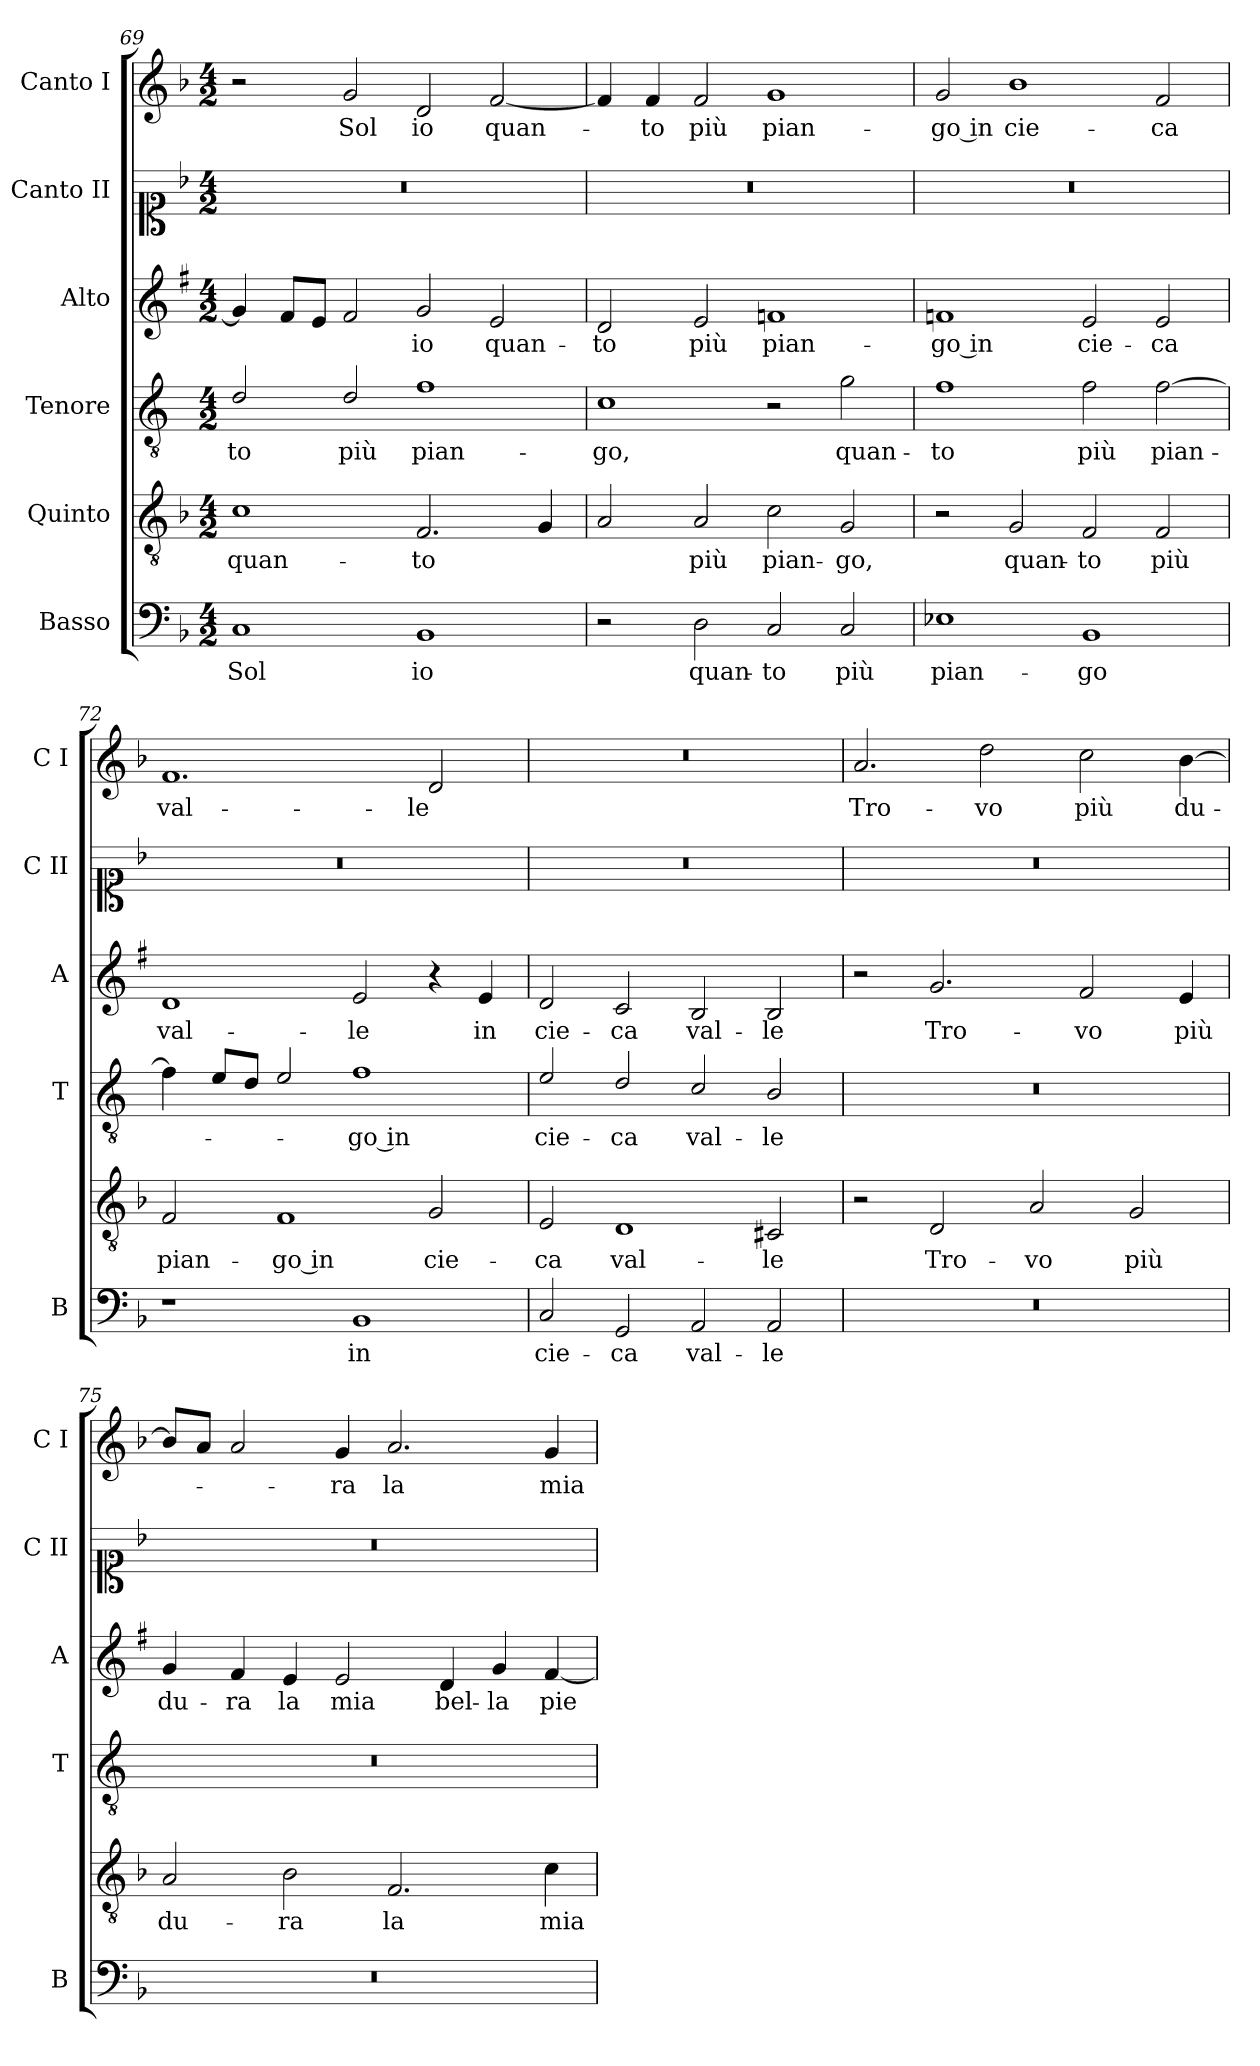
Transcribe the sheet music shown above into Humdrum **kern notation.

**kern	**text	**kern	**text	**kern	**text	**kern	**text	**kern	**kern	**text
*part6	*part6	*part5	*part5	*part4	*part4	*part3	*part3	*part2	*part1	*part1
*staff6	*staff6	*staff5	*staff5	*staff4	*staff4	*staff3	*staff3	*staff2	*staff1	*staff1
*I"Basso	*	*I"Quinto	*	*I"Tenore	*	*I"Alto	*	*I"Canto II	*I"Canto I	*
*I'B	*	*	*	*I'T	*	*I'A	*	*I'C II	*I'C I	*
*clefF4	*	*clefGv2	*	*clefGv2	*	*clefG2	*	*clefC1	*clefG2	*
*	*	*	*	*ITrd4c7	*	*ITrd1c2	*	*	*	*
*k[b-]	*	*k[b-]	*	*k[b-]	*	*k[b-]	*	*k[b-]	*k[b-]	*
*F:	*	*F:	*	*F:	*	*F:	*	*F:	*F:	*
*M4/2	*	*M4/2	*	*M4/2	*	*M4/2	*	*M4/2	*M4/2	*
=69	=69	=69	=69	=69	=69	=69	=69	=69	=69	=69
!	!LO:LY:b	!	!LO:LY:b	!	!LO:LY:b	!	!	!	!	!
1C	Sol	1c	quan-	2G/	-to	4f/]	.	0r	2r	.
.	.	.	.	.	.	8e/L	.	.	.	.
.	.	.	.	.	.	8d/J	.	.	.	.
!	!	!	!	!	!LO:LY:b	!	!	!	!	!LO:LY:b
.	.	.	.	2G/	più	2e/	.	.	2g/	Sol
!	!LO:LY:b	!	!LO:LY:b	!	!LO:LY:b	!	!LO:LY:b	!	!	!LO:LY:b
1BB-	io	2.F/	-to	1B-	pian-	2f/	io	.	2d/	io
!	!	!	!	!	!	!	!LO:LY:b	!	!	!LO:LY:b
.	.	.	.	.	.	2d/	quan-	.	[2f/	quan-
.	.	4G/	.	.	.	.	.	.	.	.
!!LO:LB:g=z
=70	=70	=70	=70	=70	=70	=70	=70	=70	=70	=70
!	!	!	!	!	!LO:LY:b	!	!LO:LY:b	!	!	!
2r	.	2A/	.	1F	-go,	2c/	-to	0r	4f/]	.
!	!	!	!	!	!	!	!	!	!	!LO:LY:b
.	.	.	.	.	.	.	.	.	4f/	-to
!	!LO:LY:b	!	!LO:LY:b	!	!	!	!LO:LY:b	!	!	!LO:LY:b
2D\	quan-	2A/	più	.	.	2d/	più	.	2f/	più
!	!LO:LY:b	!	!LO:LY:b	!	!	!	!LO:LY:b	!	!	!LO:LY:b
2C/	-to	2c\	pian-	2r	.	1e-X	pian-	.	1g	pian-
!	!LO:LY:b	!	!LO:LY:b	!	!LO:LY:b	!	!	!	!	!
2C/	più	2G/	-go,	2c\	quan-	.	.	.	.	.
=71	=71	=71	=71	=71	=71	=71	=71	=71	=71	=71
!	!LO:LY:b	!	!	!	!LO:LY:b	!	!LO:LY:b	!	!	!LO:LY:b
1E-X	pian-	2r	.	1B-	-to	1e-X	-go in	0r	2g/	-go in
!	!	!	!LO:LY:b	!	!	!	!	!	!	!LO:LY:b
.	.	2G/	quan-	.	.	.	.	.	1b-	cie-
!	!LO:LY:b	!	!LO:LY:b	!	!LO:LY:b	!	!LO:LY:b	!	!	!
1BB-	-go	2F/	-to	2B-\	più	2d/	cie-	.	.	.
!	!	!	!LO:LY:b	!	!LO:LY:b	!	!LO:LY:b	!	!	!LO:LY:b
.	.	2F/	più	[2B-\	pian-	2d/	-ca	.	2f/	-ca
=72	=72	=72	=72	=72	=72	=72	=72	=72	=72	=72
!	!	!	!LO:LY:b	!	!	!	!LO:LY:b	!	!	!LO:LY:b
1r	.	2F/	pian-	4B-\]	.	1c	val-	0r	1.f	val-
.	.	.	.	8A/L	.	.	.	.	.	.
.	.	.	.	8G/J	.	.	.	.	.	.
!	!	!	!LO:LY:b	!	!	!	!	!	!	!
.	.	1F	-go in	2A/	.	.	.	.	.	.
!	!LO:LY:b	!	!	!	!LO:LY:b	!	!LO:LY:b	!	!	!
1BB-	in	.	.	1B-	-go in	2d/	-le	.	.	.
!	!	!	!LO:LY:b	!	!	!	!	!	!	!LO:LY:b
.	.	2G/	cie-	.	.	4r	.	.	2d/	-le
!	!	!	!	!	!	!	!LO:LY:b	!	!	!
.	.	.	.	.	.	4d/	in	.	.	.
=73	=73	=73	=73	=73	=73	=73	=73	=73	=73	=73
!	!LO:LY:b	!	!LO:LY:b	!	!LO:LY:b	!	!LO:LY:b	!	!	!
2C/	cie-	2E/	-ca	2A/	cie-	2c/	cie-	0r	0r	.
!	!LO:LY:b	!	!LO:LY:b	!	!LO:LY:b	!	!LO:LY:b	!	!	!
2GG/	-ca	1D	val-	2G/	-ca	2B-/	-ca	.	.	.
!	!LO:LY:b	!	!	!	!LO:LY:b	!	!LO:LY:b	!	!	!
2AA/	val-	.	.	2F/	val-	2A/	val-	.	.	.
!	!LO:LY:b	!	!LO:LY:b	!	!LO:LY:b	!	!LO:LY:b	!	!	!
2AA/	-le	2C#X/	-le	2E/	-le	2A/	-le	.	.	.
=74	=74	=74	=74	=74	=74	=74	=74	=74	=74	=74
!	!	!	!	!	!	!	!	!	!	!LO:LY:b
0r	.	2r	.	0r	.	2r	.	0r	2.a/	Tro-
!	!	!	!LO:LY:b	!	!	!	!LO:LY:b	!	!	!
.	.	2D/	Tro-	.	.	2.f/	Tro-	.	.	.
!	!	!	!	!	!	!	!	!	!	!LO:LY:b
.	.	.	.	.	.	.	.	.	2dd\	-vo
!	!	!	!LO:LY:b	!	!	!	!	!	!	!
.	.	2A/	-vo	.	.	.	.	.	.	.
!	!	!	!	!	!	!	!LO:LY:b	!	!	!LO:LY:b
.	.	.	.	.	.	2e/	-vo	.	2cc\	più
!	!	!	!LO:LY:b	!	!	!	!	!	!	!
.	.	2G/	più	.	.	.	.	.	.	.
!	!	!	!	!	!	!	!LO:LY:b	!	!	!LO:LY:b
.	.	.	.	.	.	4d/	più	.	[4b-\	du-
!!LO:PB:g=z
=75	=75	=75	=75	=75	=75	=75	=75	=75	=75	=75
!	!	!	!LO:LY:b	!	!	!	!LO:LY:b	!	!	!
0r	.	2A/	du-	0r	.	4f/	du-	0r	8b-/L]	.
.	.	.	.	.	.	.	.	.	8a/J	.
!	!	!	!	!	!	!	!LO:LY:b	!	!	!
.	.	.	.	.	.	4e/	-ra	.	2a/	.
!	!	!	!LO:LY:b	!	!	!	!LO:LY:b	!	!	!
.	.	2B-\	-ra	.	.	4d/	la	.	.	.
!	!	!	!	!	!	!	!LO:LY:b	!	!	!LO:LY:b
.	.	.	.	.	.	2d/	mia	.	4g/	-ra
!	!	!	!LO:LY:b	!	!	!	!	!	!	!LO:LY:b
.	.	2.F/	la	.	.	.	.	.	2.a/	la
!	!	!	!	!	!	!	!LO:LY:b	!	!	!
.	.	.	.	.	.	4c/	bel-	.	.	.
!	!	!	!	!	!	!	!LO:LY:b	!	!	!
.	.	.	.	.	.	4f/	-la	.	.	.
!	!	!	!LO:LY:b	!	!	!	!LO:LY:b	!	!	!LO:LY:b
.	.	4c\	mia	.	.	[4e/	pie-	.	4g/	mia
=	=	=	=	=	=	=	=	=	=	=
*-	*-	*-	*-	*-	*-	*-	*-	*-	*-	*-
